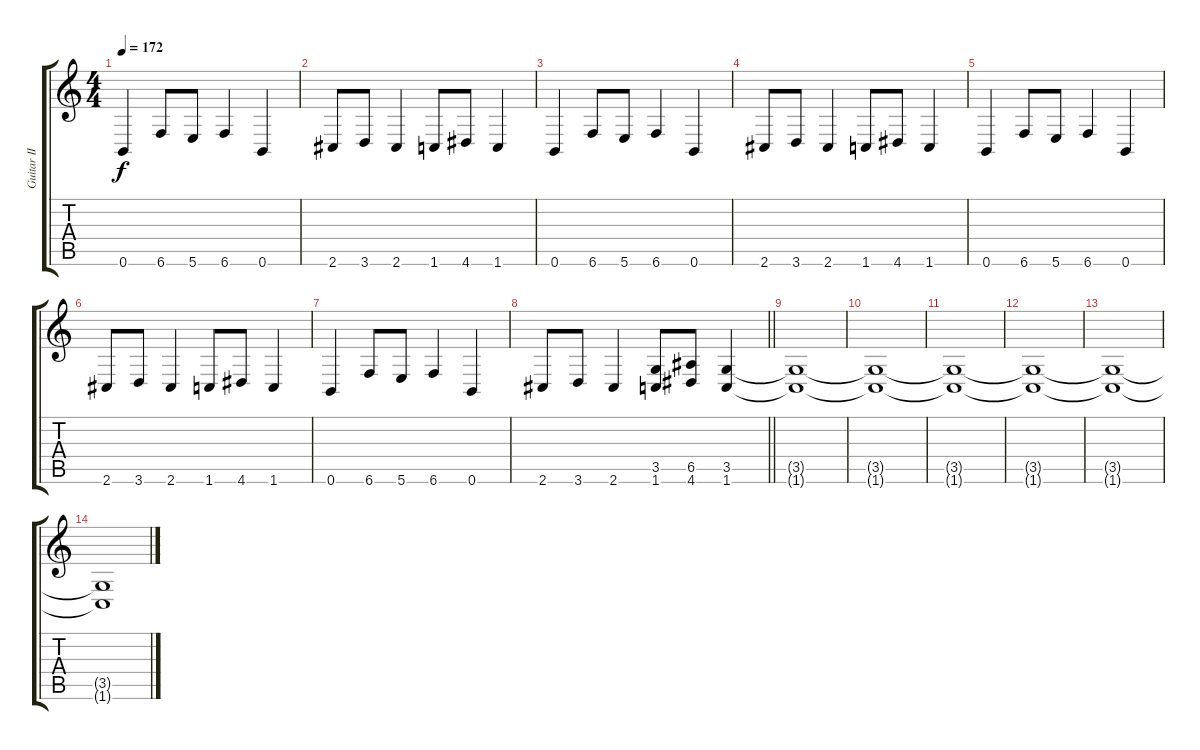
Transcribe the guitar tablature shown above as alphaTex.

\track ("Guitar II" "Guitar II") {instrument distortionguitar}
\staff {score tabs}
\tuning (B3 Gb3 D3 A2 E2 B1) {hide}
\ts (4 4)
\tempo 172
\clef g2
\ks c
0.6.4{dy f} 6.6.8 5.6.8 6.6.4 0.6.4 |
2.6.8 3.6.8 2.6.4 1.6.8 4.6.8 1.6.4 |
0.6.4 6.6.8 5.6.8 6.6.4 0.6.4 |
2.6.8 3.6.8 2.6.4 1.6.8 4.6.8 1.6.4 |
0.6.4 6.6.8 5.6.8 6.6.4 0.6.4 |
2.6.8 3.6.8 2.6.4 1.6.8 4.6.8 1.6.4 |
0.6.4 6.6.8 5.6.8 6.6.4 0.6.4 |
\barLineRight lightlight
2.6.8 3.6.8 2.6.4 (3.5 1.6).8 (6.5 4.6).8 (3.5 1.6).4 |
\section ("" "")
(3.5{t} 1.6{t}).1 |
(3.5{t} 1.6{t}).1 |
(3.5{t} 1.6{t}).1 |
(3.5{t} 1.6{t}).1 |
(3.5{t} 1.6{t}).1{volume 0} |
(3.5{t} 1.6{t}).1
